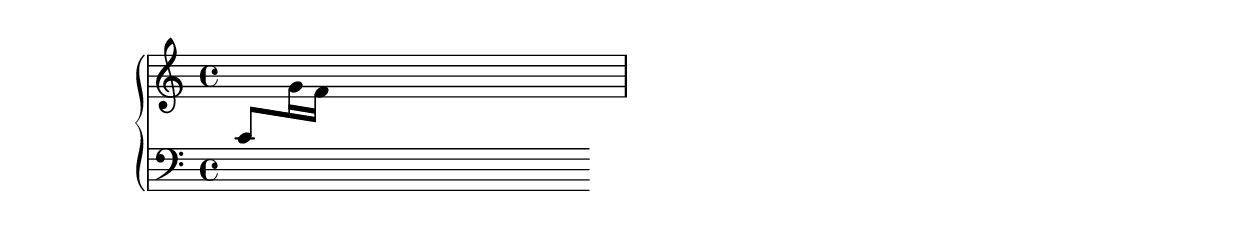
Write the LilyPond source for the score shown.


\version "2.12.0"
\header{
	texidoc="@cindex Beam Isknee

Beams can be placed across a @code{PianoStaff}.

"

}

\layout{
  ragged-right = ##t
}

\context PianoStaff <<
  \new Staff =  "one" \relative c'{
    s1
  }
  \new Staff =  "two" \relative c'{
    \clef bass
				% no knee
    \stemUp  c8[ \change Staff=one \stemDown g'16 f]
    s8
    s2
  }
>>



